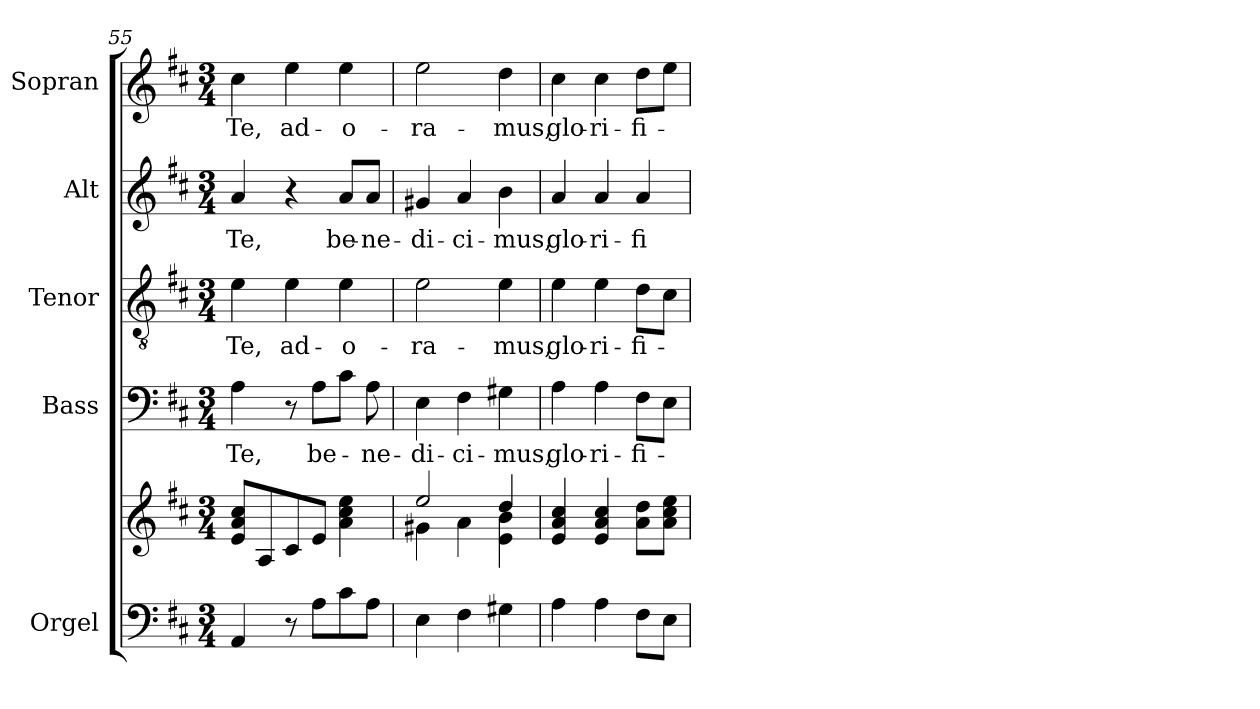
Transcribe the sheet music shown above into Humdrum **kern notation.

**kern	**kern	**kern	**text	**kern	**text	**kern	**text	**kern	**text
*part5	*part5	*part4	*part4	*part3	*part3	*part2	*part2	*part1	*part1
*staff6	*staff5	*staff4	*staff4	*staff3	*staff3	*staff2	*staff2	*staff1	*staff1
*I"Orgel	*	*I"Bass	*	*I"Tenor	*	*I"Alt	*	*I"Sopran	*
*I'Org.	*	*I'B.	*	*I'T.	*	*I'A.	*	*I'S.	*
!!LO:PB:g=z
*clefF4	*clefG2	*clefF4	*	*clefGv2	*	*clefG2	*	*clefG2	*
*k[f#c#]	*k[f#c#]	*k[f#c#]	*	*k[f#c#]	*	*k[f#c#]	*	*k[f#c#]	*
*D:	*D:	*D:	*	*D:	*	*D:	*	*D:	*
*M3/4	*M3/4	*M3/4	*	*M3/4	*	*M3/4	*	*M3/4	*
=55	=55	=55	=55	=55	=55	=55	=55	=55	=55
!	!	!	!LO:LY:b	!	!LO:LY:b	!	!LO:LY:b	!	!LO:LY:b
4AA/	8e/ 8a/ 8cc#/L	4A\	Te,	4e\	Te,	4a/	Te,	4cc#\	Te,
.	8A/	.	.	.	.	.	.	.	.
!	!	!	!	!	!LO:LY:b	!	!	!	!LO:LY:b
8r	8c#/	8r	.	4e\	ad-	4r	.	4ee\	ad-
!	!	!	!LO:LY:b	!	!	!	!	!	!
8A\L	8e/J	8A\L	be-	.	.	.	.	.	.
!	!	!	!	!	!LO:LY:b	!	!LO:LY:b	!	!LO:LY:b
8c#\	4a\ 4cc#\ 4ee\	8c#\J	.	4e\	-o-	8a/L	be-	4ee\	-o-
!	!	!	!LO:LY:b	!	!	!	!LO:LY:b	!	!
8A\J	.	8A\	-ne-	.	.	8a/J	-ne-	.	.
=56	=56	=56	=56	=56	=56	=56	=56	=56	=56
*	*^	*	*	*	*	*	*	*	*
!	!	!	!	!LO:LY:b	!	!LO:LY:b	!	!LO:LY:b	!	!LO:LY:b
4E\	2ee/	4g#X\	4E\	-di-	2e\	-ra-	4g#X/	-di-	2ee\	-ra-
!	!	!	!	!LO:LY:b	!	!	!	!LO:LY:b	!	!
4F#\	.	4a\	4F#\	-ci-	.	.	4a/	-ci-	.	.
!	!	!	!	!LO:LY:b	!	!LO:LY:b	!	!LO:LY:b	!	!LO:LY:b
4G#X\	4dd/	4e\ 4b\	4G#X\	-mus,	4e\	-mus,	4b\	-mus,	4dd\	-mus,
=57	=57	=57	=57	=57	=57	=57	=57	=57	=57	=57
!	!	!	!	!LO:LY:b	!	!LO:LY:b	!	!LO:LY:b	!	!LO:LY:b
*	*v	*v	*	*	*	*	*	*	*	*
4A\	4e/ 4a/ 4cc#/	4A\	glo-	4e\	glo-	4a/	glo-	4cc#\	glo-
!	!	!	!LO:LY:b	!	!LO:LY:b	!	!LO:LY:b	!	!LO:LY:b
4A\	4e/ 4a/ 4cc#/	4A\	-ri-	4e\	-ri-	4a/	-ri-	4cc#\	-ri-
!	!	!	!LO:LY:b	!	!LO:LY:b	!	!LO:LY:b	!	!LO:LY:b
8F#\L	8a\ 8dd\L	8F#\L	-fi-	8d\L	-fi-	4a/	-fi-	8dd\L	-fi-
8E\J	8a\ 8cc#\ 8ee\J	8E\J	.	8c#\J	.	.	.	8ee\J	.
=	=	=	=	=	=	=	=	=	=
*-	*-	*-	*-	*-	*-	*-	*-	*-	*-
